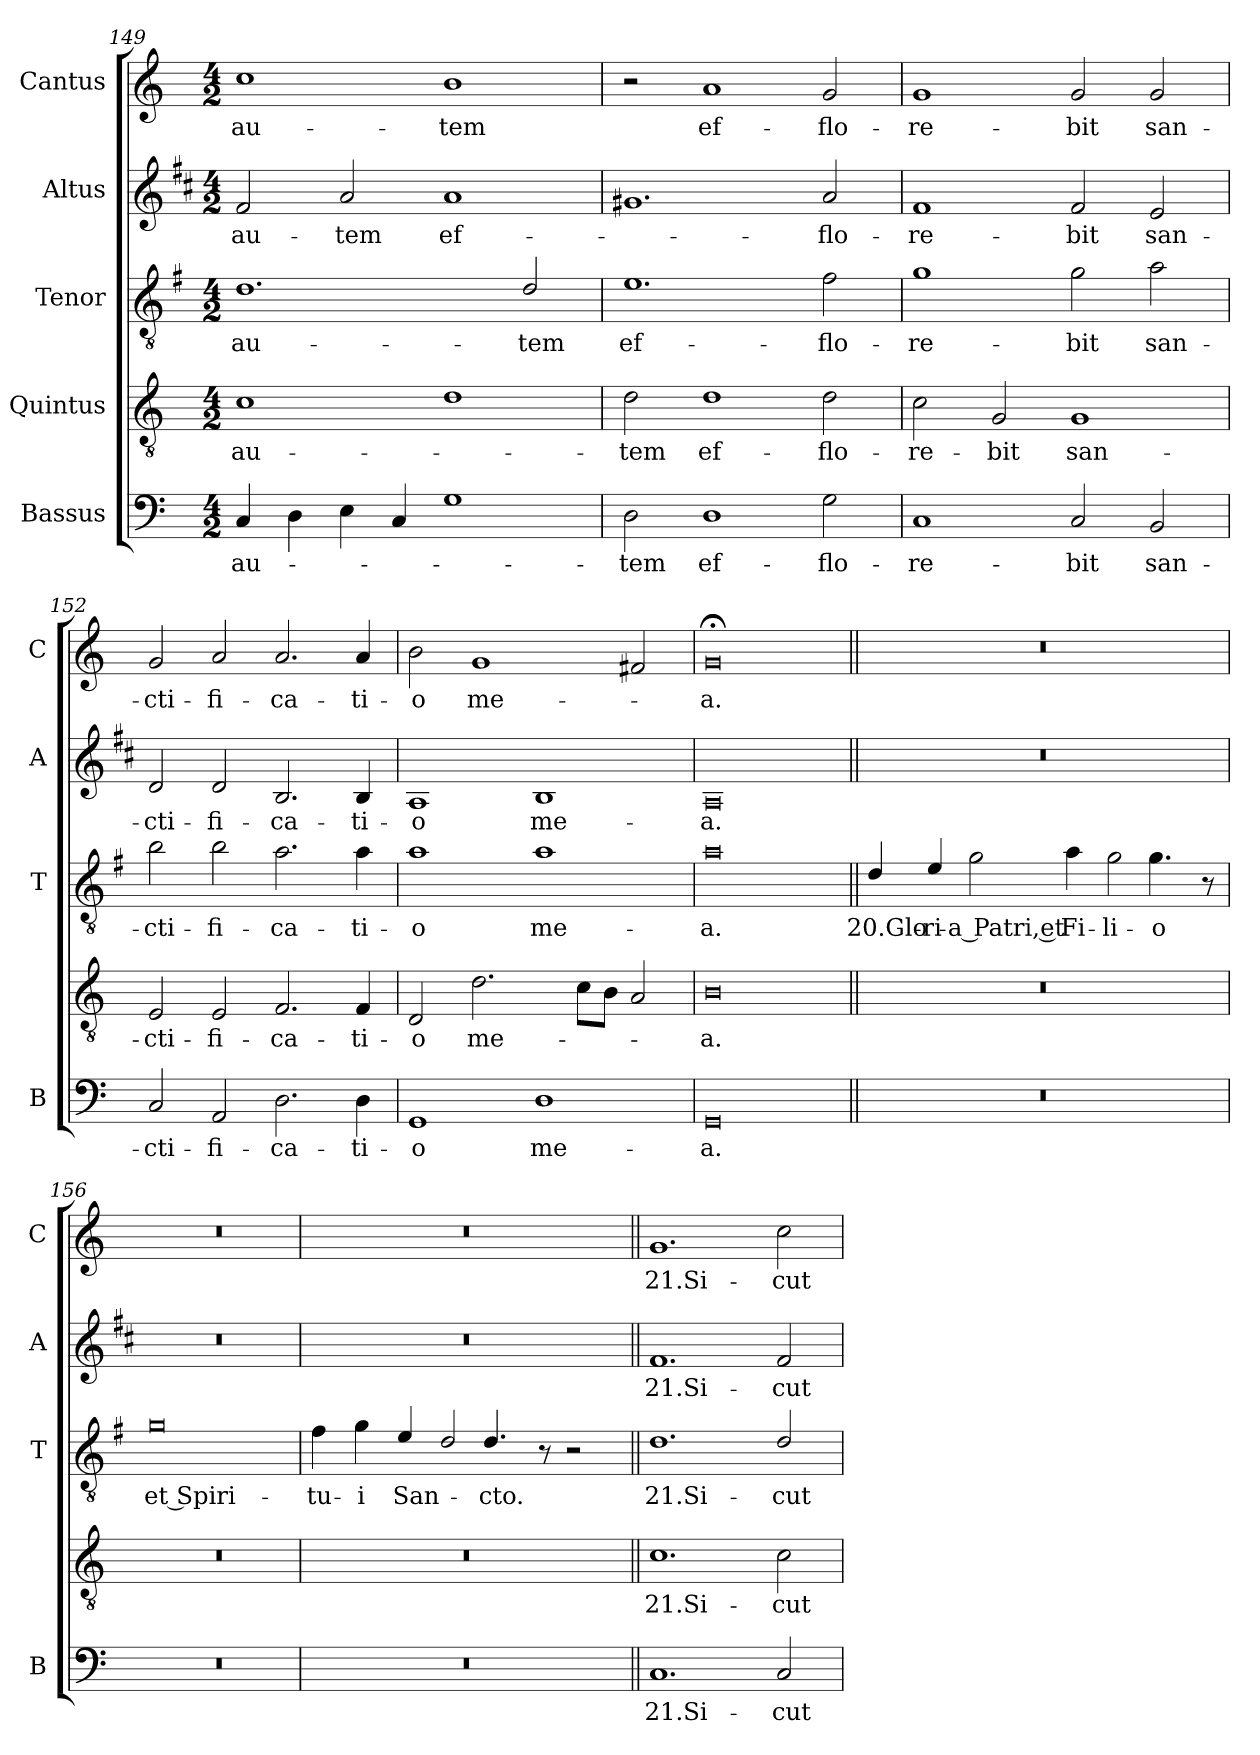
**kern	**text	**kern	**text	**kern	**text	**kern	**text	**kern	**text
*part5	*part5	*part4	*part4	*part3	*part3	*part2	*part2	*part1	*part1
*staff5	*staff5	*staff4	*staff4	*staff3	*staff3	*staff2	*staff2	*staff1	*staff1
*I"Bassus	*	*I"Quintus	*	*I"Tenor	*	*I"Altus	*	*I"Cantus	*
*I'B	*	*	*	*I'T	*	*I'A	*	*I'C	*
*clefF4	*	*clefGv2	*	*clefGv2	*	*clefG2	*	*clefG2	*
*	*	*	*	*ITrd4c7	*	*ITrd1c2	*	*	*
*k[]	*	*k[]	*	*k[]	*	*k[]	*	*k[]	*
*C:	*	*C:	*	*C:	*	*C:	*	*C:	*
*M4/2	*	*M4/2	*	*M4/2	*	*M4/2	*	*M4/2	*
=149	=149	=149	=149	=149	=149	=149	=149	=149	=149
!	!LO:LY:b	!	!LO:LY:b	!	!LO:LY:b	!	!LO:LY:b	!	!LO:LY:b
4C/	au-	1c	au-	1.G	au-	2e/	au-	1cc	au-
4D\	.	.	.	.	.	.	.	.	.
!	!	!	!	!	!	!	!LO:LY:b	!	!
4E\	.	.	.	.	.	2g/	-tem	.	.
4C/	.	.	.	.	.	.	.	.	.
!	!	!	!	!	!	!	!LO:LY:b	!	!LO:LY:b
1G	.	1d	.	.	.	1g	ef-	1b	-tem
!	!	!	!	!	!LO:LY:b	!	!	!	!
.	.	.	.	2G/	-tem	.	.	.	.
=150	=150	=150	=150	=150	=150	=150	=150	=150	=150
!	!LO:LY:b	!	!LO:LY:b	!	!LO:LY:b	!	!	!	!
2D\	-tem	2d\	-tem	1.A	ef-	1.f#X	.	2r	.
!	!LO:LY:b	!	!LO:LY:b	!	!	!	!	!	!LO:LY:b
1D	ef-	1d	ef-	.	.	.	.	1a	ef-
!	!LO:LY:b	!	!LO:LY:b	!	!LO:LY:b	!	!LO:LY:b	!	!LO:LY:b
2G\	-flo-	2d\	-flo-	2B\	-flo-	2g/	-flo-	2g/	-flo-
=151	=151	=151	=151	=151	=151	=151	=151	=151	=151
!	!LO:LY:b	!	!LO:LY:b	!	!LO:LY:b	!	!LO:LY:b	!	!LO:LY:b
1C	-re-	2c\	-re-	1c	-re-	1e	-re-	1g	-re-
!	!	!	!LO:LY:b	!	!	!	!	!	!
.	.	2G/	-bit	.	.	.	.	.	.
!	!LO:LY:b	!	!LO:LY:b	!	!LO:LY:b	!	!LO:LY:b	!	!LO:LY:b
2C/	-bit	1G	san-	2c\	-bit	2e/	-bit	2g/	-bit
!	!LO:LY:b	!	!	!	!LO:LY:b	!	!LO:LY:b	!	!LO:LY:b
2BB/	san-	.	.	2d\	san-	2d/	san-	2g/	san-
=152	=152	=152	=152	=152	=152	=152	=152	=152	=152
!	!LO:LY:b	!	!LO:LY:b	!	!LO:LY:b	!	!LO:LY:b	!	!LO:LY:b
2C/	-cti-	2E/	-cti-	2e\	-cti-	2c/	-cti-	2g/	-cti-
!	!LO:LY:b	!	!LO:LY:b	!	!LO:LY:b	!	!LO:LY:b	!	!LO:LY:b
2AA/	-fi-	2E/	-fi-	2e\	-fi-	2c/	-fi-	2a/	-fi-
!	!LO:LY:b	!	!LO:LY:b	!	!LO:LY:b	!	!LO:LY:b	!	!LO:LY:b
2.D\	-ca-	2.F/	-ca-	2.d\	-ca-	2.A/	-ca-	2.a/	-ca-
!	!LO:LY:b	!	!LO:LY:b	!	!LO:LY:b	!	!LO:LY:b	!	!LO:LY:b
4D\	-ti-	4F/	-ti-	4d\	-ti-	4A/	-ti-	4a/	-ti-
=153	=153	=153	=153	=153	=153	=153	=153	=153	=153
!	!LO:LY:b	!	!LO:LY:b	!	!LO:LY:b	!	!LO:LY:b	!	!LO:LY:b
1GG	-o	2D/	-o	1d	-o	1G	-o	2b\	-o
!	!	!	!LO:LY:b	!	!	!	!	!	!LO:LY:b
.	.	2.d\	me-	.	.	.	.	1g	me-
!	!LO:LY:b	!	!	!	!LO:LY:b	!	!LO:LY:b	!	!
1D	me-	.	.	1d	me-	1A	me-	.	.
.	.	8c\L	.	.	.	.	.	.	.
.	.	8B\J	.	.	.	.	.	.	.
.	.	2A/	.	.	.	.	.	2f#X/	.
=154	=154	=154	=154	=154	=154	=154	=154	=154	=154
!	!LO:LY:b	!	!LO:LY:b	!	!LO:LY:b	!	!LO:LY:b	!	!LO:LY:b
0GG	-a.	0B	-a.	0d	-a.	0G	-a.	0g;<	-a.
!!LO:PB:g=z
=155||	=155||	=155||	=155||	=155||	=155||	=155||	=155||	=155||	=155||
!	!	!	!	!	!LO:LY:b	!	!	!	!
0r	.	0r	.	4G/	20.Glo-	0r	.	0r	.
!	!	!	!	!	!LO:LY:b	!	!	!	!
.	.	.	.	4A/	-ri-	.	.	.	.
!	!	!	!	!	!LO:LY:b	!	!	!	!
.	.	.	.	2c\	-a Patri, et	.	.	.	.
!	!	!	!	!	!LO:LY:b	!	!	!	!
.	.	.	.	4d\	Fi-	.	.	.	.
!	!	!	!	!LO:N:head=open	!LO:LY:b	!	!	!	!
.	.	.	.	4c\	-li-	.	.	.	.
!	!	!	!	!	!LO:LY:b	!	!	!	!
.	.	.	.	4.c\	-o	.	.	.	.
.	.	.	.	8r	.	.	.	.	.
=156	=156	=156	=156	=156	=156	=156	=156	=156	=156
!	!	!	!	!	!LO:LY:b	!	!	!	!
0r	.	0r	.	0c	et Spiri-	0r	.	0r	.
=157	=157	=157	=157	=157	=157	=157	=157	=157	=157
!	!	!	!	!	!LO:LY:b	!	!	!	!
0r	.	0r	.	4B\	-tu-	0r	.	0r	.
!	!	!	!	!	!LO:LY:b	!	!	!	!
.	.	.	.	4c\	-i	.	.	.	.
!	!	!	!	!	!LO:LY:b	!	!	!	!
.	.	.	.	4A/	San-	.	.	.	.
!	!	!	!	!LO:N:head=open	!	!	!	!	!
.	.	.	.	4G/	.	.	.	.	.
!	!	!	!	!	!LO:LY:b	!	!	!	!
.	.	.	.	4.G/	-cto.	.	.	.	.
.	.	.	.	8r	.	.	.	.	.
.	.	.	.	2r	.	.	.	.	.
!!LO:LB:g=z
=158||	=158||	=158||	=158||	=158||	=158||	=158||	=158||	=158||	=158||
!	!LO:LY:b	!	!LO:LY:b	!	!LO:LY:b	!	!LO:LY:b	!	!LO:LY:b
1.C	21.Si-	1.c	21.Si-	1.G	21.Si-	1.e	21.Si-	1.g	21.Si-
!	!LO:LY:b	!	!LO:LY:b	!	!LO:LY:b	!	!LO:LY:b	!	!LO:LY:b
2C/	-cut	2c\	-cut	2G/	-cut	2e/	-cut	2cc\	-cut
=	=	=	=	=	=	=	=	=	=
*-	*-	*-	*-	*-	*-	*-	*-	*-	*-
